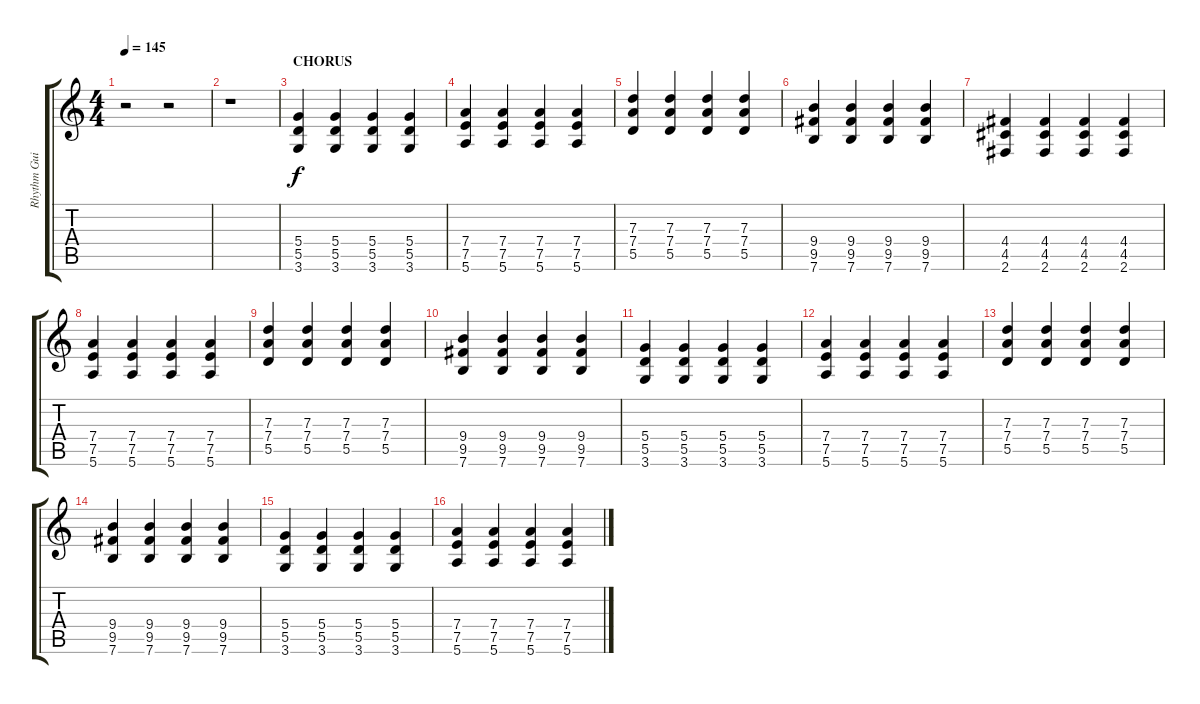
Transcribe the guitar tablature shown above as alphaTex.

\track ("Rhythm Guitar" "Rhythm Gui") {instrument distortionguitar}
\staff {score tabs}
\tuning (E4 B3 G3 D3 A2 E2) {hide}
\ts (4 4)
\tempo 145
\clef g2
\ks c
r.2{dy f} r.2 |
r.1 |
\section ("" "CHORUS")
(5.4 5.5 3.6).4 (5.4 5.5 3.6).4 (5.4 5.5 3.6).4 (5.4 5.5 3.6).4 |
(7.4 7.5 5.6).4 (7.4 7.5 5.6).4 (7.4 7.5 5.6).4 (7.4 7.5 5.6).4 |
(7.3 7.4 5.5).4 (7.3 7.4 5.5).4 (7.3 7.4 5.5).4 (7.3 7.4 5.5).4 |
(9.4 9.5 7.6).4 (9.4 9.5 7.6).4 (9.4 9.5 7.6).4 (9.4 9.5 7.6).4 |
(4.4 4.5 2.6).4 (4.4 4.5 2.6).4 (4.4 4.5 2.6).4 (4.4 4.5 2.6).4 |
(7.4 7.5 5.6).4 (7.4 7.5 5.6).4 (7.4 7.5 5.6).4 (7.4 7.5 5.6).4 |
(7.3 7.4 5.5).4 (7.3 7.4 5.5).4 (7.3 7.4 5.5).4 (7.3 7.4 5.5).4 |
(9.4 9.5 7.6).4 (9.4 9.5 7.6).4 (9.4 9.5 7.6).4 (9.4 9.5 7.6).4 |
(5.4 5.5 3.6).4 (5.4 5.5 3.6).4 (5.4 5.5 3.6).4 (5.4 5.5 3.6).4 |
(7.4 7.5 5.6).4 (7.4 7.5 5.6).4 (7.4 7.5 5.6).4 (7.4 7.5 5.6).4 |
(7.3 7.4 5.5).4 (7.3 7.4 5.5).4 (7.3 7.4 5.5).4 (7.3 7.4 5.5).4 |
(9.4 9.5 7.6).4 (9.4 9.5 7.6).4 (9.4 9.5 7.6).4 (9.4 9.5 7.6).4 |
(5.4 5.5 3.6).4 (5.4 5.5 3.6).4 (5.4 5.5 3.6).4 (5.4 5.5 3.6).4 |
(7.4 7.5 5.6).4 (7.4 7.5 5.6).4 (7.4 7.5 5.6).4 (7.4 7.5 5.6).4
